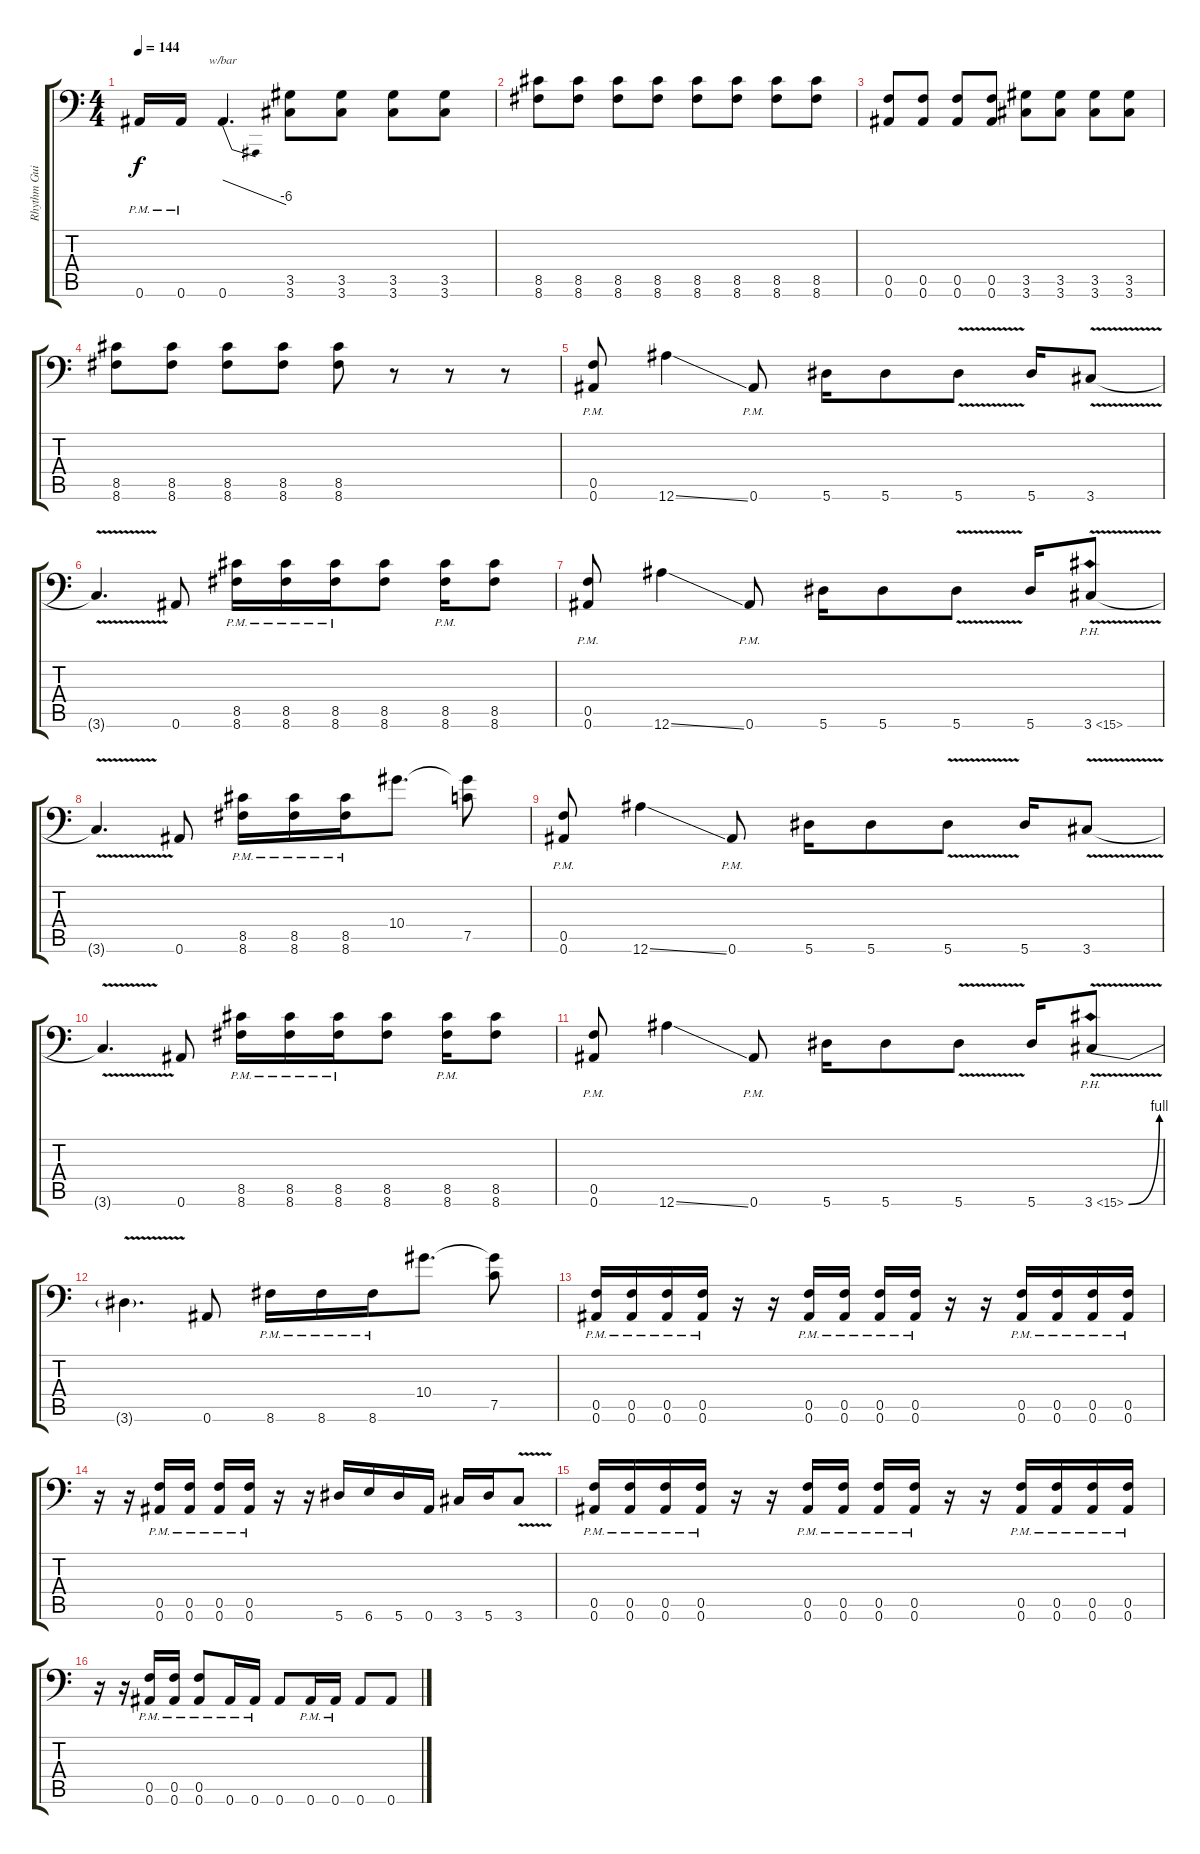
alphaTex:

\track ("Rhythm Guitar 2" "Rhythm Gui") {instrument distortionguitar}
\staff {score tabs}
\tuning (C4 G3 Eb3 Bb2 F2 Bb1) {hide}
\ts (4 4)
\tempo 144
\clef f4
\ks c
0.6{pm}.16{dy f} 0.6{pm}.16 0.6.4{d tbe (dive default 0 0 60 -24)} (3.5 3.6).8 (3.5 3.6).8 (3.5 3.6).8 (3.5 3.6).8 |
(8.5 8.6).8 (8.5 8.6).8 (8.5 8.6).8 (8.5 8.6).8 (8.5 8.6).8 (8.5 8.6).8 (8.5 8.6).8 (8.5 8.6).8 |
(0.5 0.6).8 (0.5 0.6).8 (0.5 0.6).8 (0.5 0.6).8 (3.5 3.6).8 (3.5 3.6).8 (3.5 3.6).8 (3.5 3.6).8 |
(8.5 8.6).8 (8.5 8.6).8 (8.5 8.6).8 (8.5 8.6).8 (8.5 8.6).8 r.8 r.8 r.8 |
(0.5{pm} 0.6{pm}).8 12.6{ss}.4 0.6{pm}.8 5.6.16 5.6.8 5.6{v}.8 5.6.16 3.6{v}.8 |
3.6{t}.4{d} 0.6.8 (8.5{pm} 8.6{pm}).16 (8.5{pm} 8.6{pm}).16 (8.5{pm} 8.6{pm}).16 (8.5 8.6).8 (8.5{pm} 8.6{pm}).16 (8.5 8.6).8 |
(0.5{pm} 0.6{pm}).8 12.6{ss}.4 0.6{pm}.8 5.6.16 5.6.8 5.6{v}.8 5.6.16 3.6{ph 12 v}.8 |
3.6{t}.4{d} 0.6.8 (8.5{pm} 8.6{pm}).16 (8.5{pm} 8.6{pm}).16 (8.5{pm} 8.6{pm}).16 10.4.8{d} (10.4{t} 7.5).8 |
(0.5{pm} 0.6{pm}).8 12.6{ss}.4 0.6{pm}.8 5.6.16 5.6.8 5.6{v}.8 5.6.16 3.6{v}.8 |
3.6{t}.4{d} 0.6.8 (8.5{pm} 8.6{pm}).16 (8.5{pm} 8.6{pm}).16 (8.5{pm} 8.6{pm}).16 (8.5 8.6).8 (8.5{pm} 8.6{pm}).16 (8.5 8.6).8 |
(0.5{pm} 0.6{pm}).8 12.6{ss}.4 0.6{pm}.8 5.6.16 5.6.8 5.6{v}.8 5.6.16 3.6{be (bend 0 0 60 4) ph 12 v}.8 |
3.6{t}.4{d} 0.6.8 8.6{pm}.16 8.6{pm}.16 8.6{pm}.16 10.4.8{d} (10.4{t} 7.5).8 |
(0.5{pm} 0.6{pm}).16 (0.5{pm} 0.6{pm}).16 (0.5{pm} 0.6{pm}).16 (0.5{pm} 0.6{pm}).16 r.16 r.16 (0.5{pm} 0.6{pm}).16 (0.5{pm} 0.6{pm}).16 (0.5{pm} 0.6{pm}).16 (0.5{pm} 0.6{pm}).16 r.16 r.16 (0.5{pm} 0.6{pm}).16 (0.5{pm} 0.6{pm}).16 (0.5{pm} 0.6{pm}).16 (0.5{pm} 0.6{pm}).16 |
r.16 r.16 (0.5{pm} 0.6{pm}).16 (0.5{pm} 0.6{pm}).16 (0.5{pm} 0.6{pm}).16 (0.5{pm} 0.6{pm}).16 r.16 r.16 5.6.16 6.6.16 5.6.16 0.6.16 3.6.16 5.6.16 3.6{v}.8 |
(0.5{pm} 0.6{pm}).16 (0.5{pm} 0.6{pm}).16 (0.5{pm} 0.6{pm}).16 (0.5{pm} 0.6{pm}).16 r.16 r.16 (0.5{pm} 0.6{pm}).16 (0.5{pm} 0.6{pm}).16 (0.5{pm} 0.6{pm}).16 (0.5{pm} 0.6{pm}).16 r.16 r.16 (0.5{pm} 0.6{pm}).16 (0.5{pm} 0.6{pm}).16 (0.5{pm} 0.6{pm}).16 (0.5{pm} 0.6{pm}).16 |
r.16 r.16 (0.5{pm} 0.6{pm}).16 (0.5{pm} 0.6{pm}).16 (0.5{pm} 0.6{pm}).8 0.6{pm}.16 0.6{pm}.16 0.6.8 0.6{pm}.16 0.6{pm}.16 0.6.8 0.6.8
